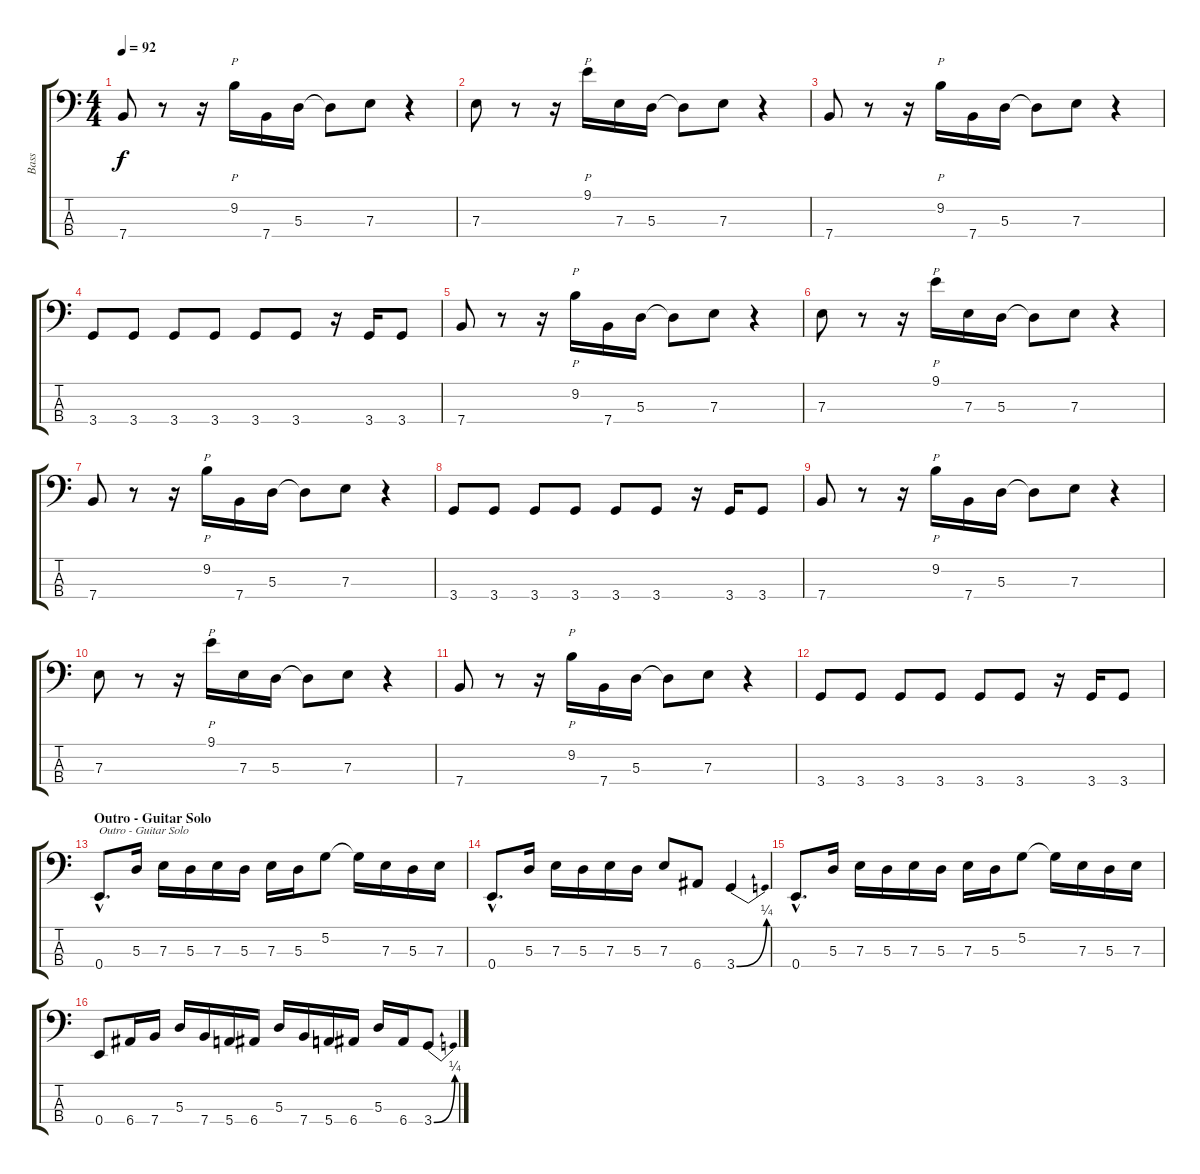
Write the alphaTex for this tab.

\track ("Bass" "Bass") {instrument electricbassfinger}
\staff {score tabs}
\tuning (G2 D2 A1 E1) {hide}
\ts (4 4)
\tempo 92
\clef f4
\ks c
7.4.8{dy f instrument slapbass1} r.8 r.16 9.2.16{p} 7.4.16 5.3.16 5.3{t}.8 7.3.8 r.4 |
7.3.8 r.8 r.16 9.1.16{p} 7.3.16 5.3.16 5.3{t}.8 7.3.8 r.4 |
7.4.8 r.8 r.16 9.2.16{p} 7.4.16 5.3.16 5.3{t}.8 7.3.8 r.4 |
3.4.8 3.4.8 3.4.8 3.4.8 3.4.8 3.4.8 r.16 3.4.16 3.4.8 |
7.4.8{instrument slapbass1} r.8 r.16 9.2.16{p} 7.4.16 5.3.16 5.3{t}.8 7.3.8 r.4 |
7.3.8 r.8 r.16 9.1.16{p} 7.3.16 5.3.16 5.3{t}.8 7.3.8 r.4 |
7.4.8 r.8 r.16 9.2.16{p} 7.4.16 5.3.16 5.3{t}.8 7.3.8 r.4 |
3.4.8 3.4.8 3.4.8 3.4.8 3.4.8 3.4.8 r.16 3.4.16 3.4.8 |
7.4.8{instrument slapbass1} r.8 r.16 9.2.16{p} 7.4.16 5.3.16 5.3{t}.8 7.3.8 r.4 |
7.3.8 r.8 r.16 9.1.16{p} 7.3.16 5.3.16 5.3{t}.8 7.3.8 r.4 |
7.4.8 r.8 r.16 9.2.16{p} 7.4.16 5.3.16 5.3{t}.8 7.3.8 r.4 |
3.4.8 3.4.8 3.4.8 3.4.8 3.4.8 3.4.8 r.16 3.4.16 3.4.8 |
\section ("" "Outro - Guitar Solo")
0.4{hac}.8{d txt "Outro - Guitar Solo" instrument electricbassfinger} 5.3.16 7.3.16 5.3.16 7.3.16 5.3.16 7.3.16 5.3.16 5.2.8 5.2{t}.16 7.3.16 5.3.16 7.3.16 |
0.4{hac}.8{d} 5.3.16 7.3.16 5.3.16 7.3.16 5.3.16 7.3.8 6.4.8 3.4{be (bend 0 0 60 1)}.4 |
0.4{hac}.8{d} 5.3.16 7.3.16 5.3.16 7.3.16 5.3.16 7.3.16 5.3.16 5.2.8 5.2{t}.16 7.3.16 5.3.16 7.3.16 |
0.4.8 6.4.16 7.4.16 5.3.16 7.4.16 5.4.16 6.4.16 5.3.16 7.4.16 5.4.16 6.4.16 5.3.16 6.4.16 3.4{be (bend 0 0 60 1)}.8
